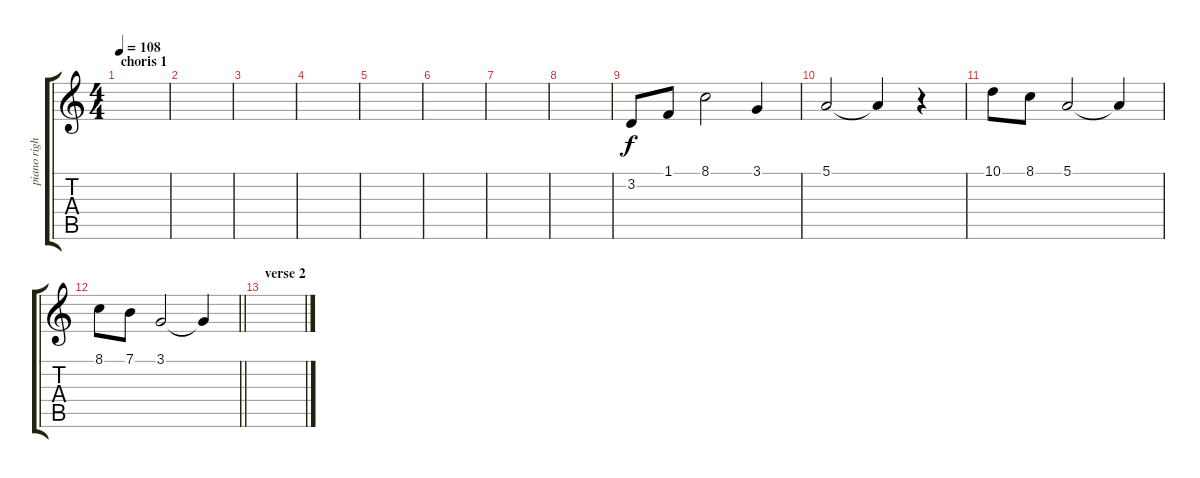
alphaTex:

\track ("piano right" "piano righ") {instrument electricgrandpiano}
\staff {score tabs}
\tuning (E4 B3 G3 D3 A2 E2) {hide}
\ts (4 4)
\section ("" "choris 1")
\tempo 108
\clef g2
\ks c
|
|
|
|
|
|
|
|
3.2.8 1.1.8 8.1.2 3.1.4 |
5.1.2 5.1{t}.4 r.4 |
10.1.8 8.1.8 5.1.2 5.1{t}.4 |
\barLineRight lightlight
8.1.8 7.1.8 3.1.2 3.1{t}.4 |
\section ("" "verse 2")
